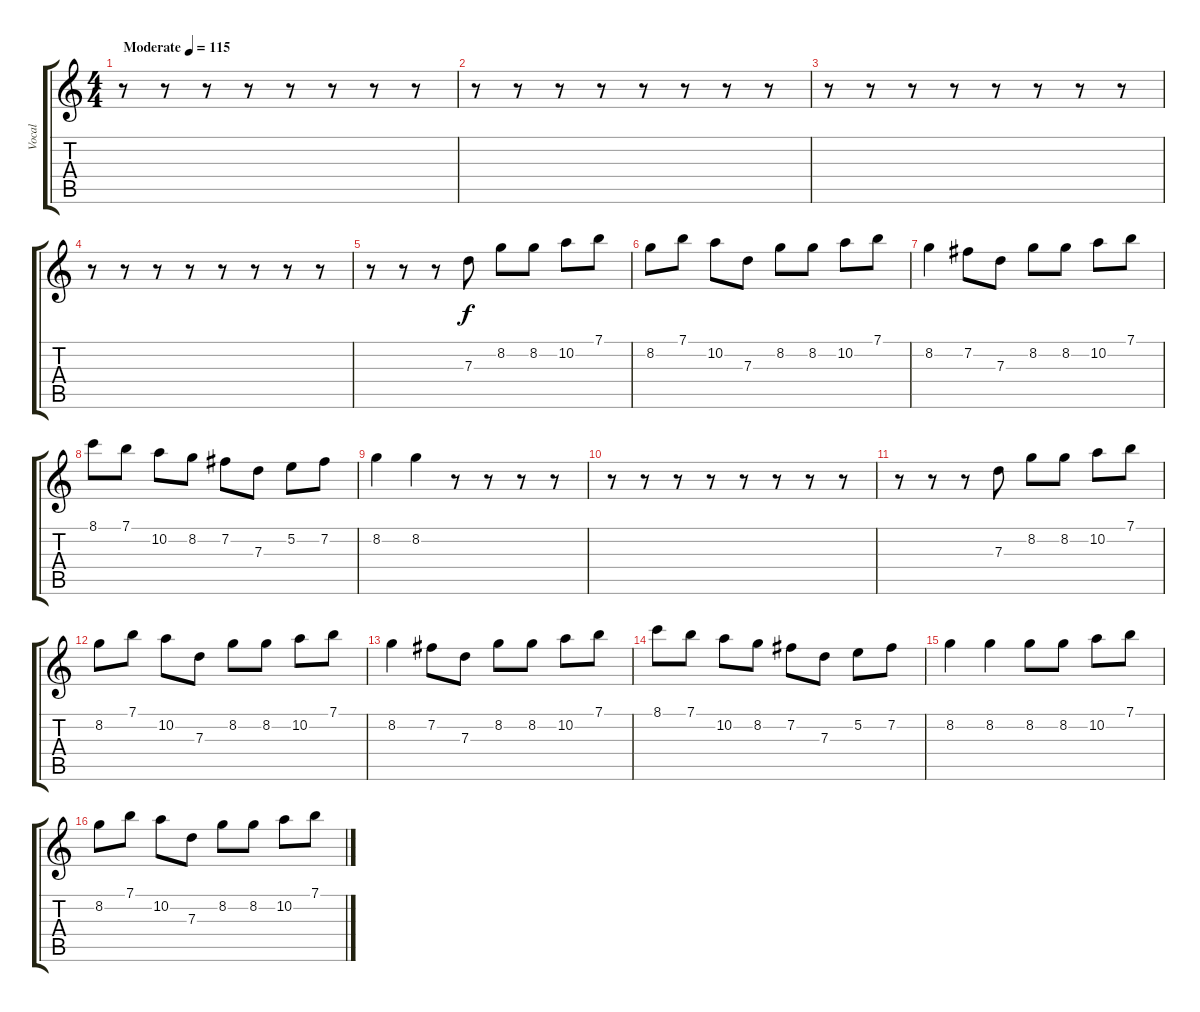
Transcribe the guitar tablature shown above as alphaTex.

\track ("Vocal" "Vocal") {instrument distortionguitar}
\staff {score tabs}
\tuning (E4 B3 G3 D3 A2 E2) {hide}
\ts (4 4)
\tempo (115 "Moderate")
\clef g2
\ks c
r.8{dy f instrument distortionguitar} r.8 r.8 r.8 r.8 r.8 r.8 r.8 |
r.8 r.8 r.8 r.8 r.8 r.8 r.8 r.8 |
r.8 r.8 r.8 r.8 r.8 r.8 r.8 r.8 |
r.8 r.8 r.8 r.8 r.8 r.8 r.8 r.8 |
r.8 r.8 r.8 7.3.8 8.2.8 8.2.8 10.2.8 7.1.8 |
8.2.8 7.1.8 10.2.8 7.3.8 8.2.8 8.2.8 10.2.8 7.1.8 |
8.2.4 7.2.8 7.3.8 8.2.8 8.2.8 10.2.8 7.1.8 |
8.1.8 7.1.8 10.2.8 8.2.8 7.2.8 7.3.8 5.2.8 7.2.8 |
8.2.4 8.2.4 r.8 r.8 r.8 r.8 |
r.8 r.8 r.8 r.8 r.8 r.8 r.8 r.8 |
r.8 r.8 r.8 7.3.8 8.2.8 8.2.8 10.2.8 7.1.8 |
8.2.8 7.1.8 10.2.8 7.3.8 8.2.8 8.2.8 10.2.8 7.1.8 |
8.2.4 7.2.8 7.3.8 8.2.8 8.2.8 10.2.8 7.1.8 |
8.1.8 7.1.8 10.2.8 8.2.8 7.2.8 7.3.8 5.2.8 7.2.8 |
8.2.4 8.2.4 8.2.8 8.2.8 10.2.8 7.1.8 |
8.2.8 7.1.8 10.2.8 7.3.8 8.2.8 8.2.8 10.2.8 7.1.8
